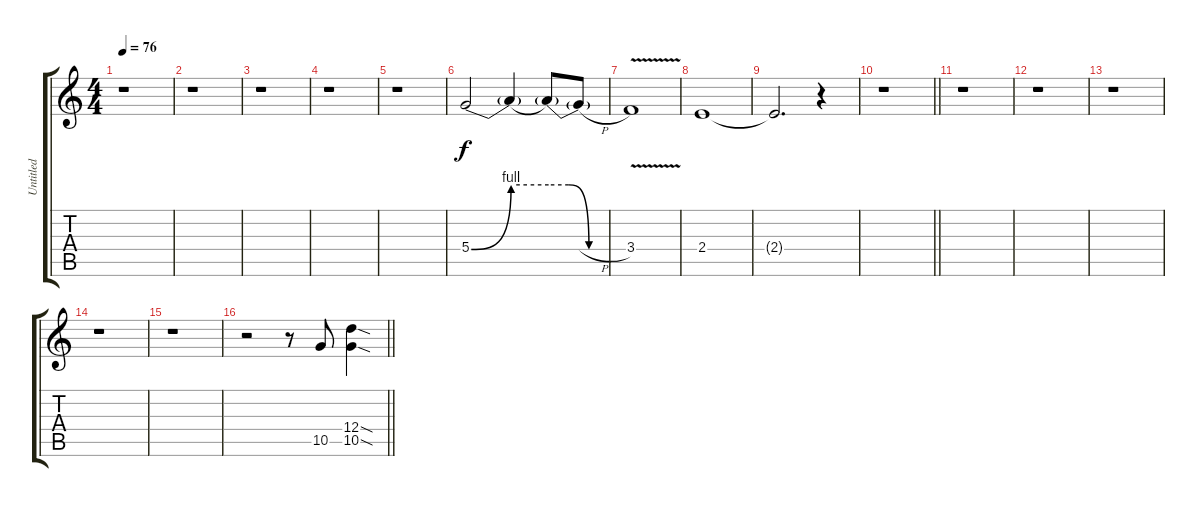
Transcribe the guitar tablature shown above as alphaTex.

\track ("Untitled" "Untitled") {instrument distortionguitar}
\staff {score tabs}
\tuning (E4 B3 G3 D3 A2 E2) {hide}
\ts (4 4)
\tempo 76
\clef g2
\ks c
r.1{dy mf} |
r.1 |
r.1 |
r.1 |
r.1 |
5.4{be (bend 0 0 60 4)}.2{dy f} 5.4{be (hold 0 4 60 4) t}.4 5.4{be (custom 0 4 20 4 40 0 60 0) t}.8 5.4{h t}.8 |
3.4{v}.1 |
2.4.1 |
2.4{t}.2{d} r.4 |
\barLineRight lightlight
r.1 |
r.1 |
r.1 |
r.1 |
r.1 |
r.1 |
\barLineRight lightlight
r.2 r.8 10.5.8 (12.4{sod} 10.5{sod}).4
